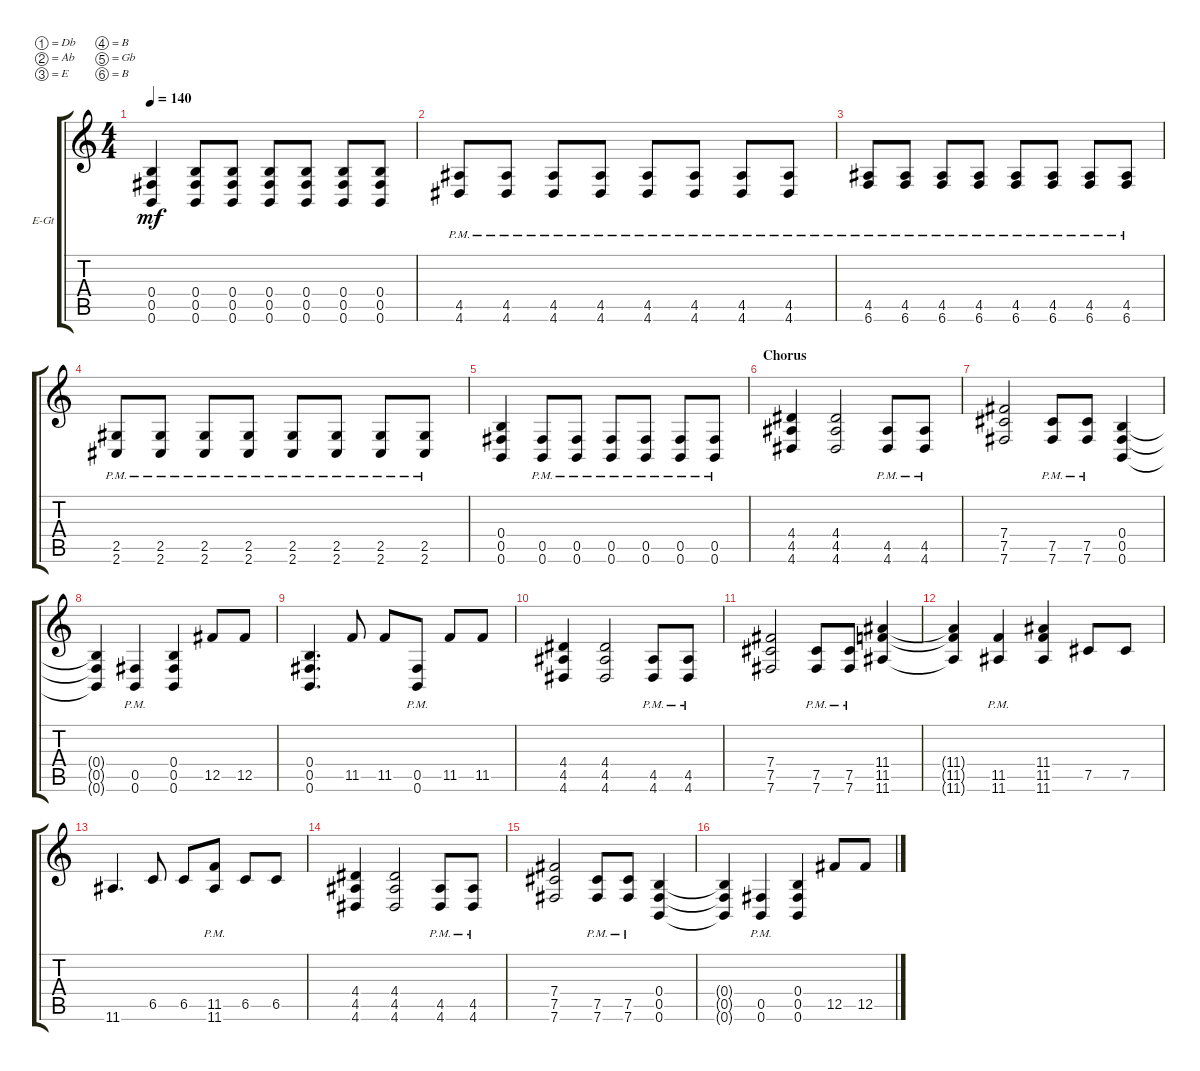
\bracketExtendMode groupsimilarinstruments
\firstSystemTrackNameOrientation horizontal
\otherSystemsTrackNameOrientation horizontal
\track ("Rhythm" "E-Gt") {instrument distortionguitar}
\staff {score tabs}
\tuning (Db4 Ab3 E3 B2 Gb2 B1)
\ts (4 4)
\tempo 140
\clef g2
\ks c
(0.6 0.5 0.4).4{dy mf} (0.6 0.5 0.4).8 (0.6 0.5 0.4).8 (0.6 0.5 0.4).8 (0.6 0.5 0.4).8 (0.6 0.5 0.4).8 (0.6 0.5 0.4).8 |
(4.6{pm} 4.5{pm}).8 (4.6{pm} 4.5{pm}).8 (4.6{pm} 4.5{pm}).8 (4.6{pm} 4.5{pm}).8 (4.6{pm} 4.5{pm}).8 (4.6{pm} 4.5{pm}).8 (4.6{pm} 4.5{pm}).8 (4.6{pm} 4.5{pm}).8 |
(4.5{pm} 6.6{pm}).8 (4.5{pm} 6.6{pm}).8 (4.5{pm} 6.6{pm}).8 (4.5{pm} 6.6{pm}).8 (4.5{pm} 6.6{pm}).8 (4.5{pm} 6.6{pm}).8 (4.5{pm} 6.6{pm}).8 (4.5{pm} 6.6{pm}).8 |
(2.6{pm} 2.5{pm}).8 (2.6{pm} 2.5{pm}).8 (2.6{pm} 2.5{pm}).8 (2.6{pm} 2.5{pm}).8 (2.6{pm} 2.5{pm}).8 (2.6{pm} 2.5{pm}).8 (2.6{pm} 2.5{pm}).8 (2.6{pm} 2.5{pm}).8 |
(0.6 0.5 0.4).4 (0.6{pm} 0.5{pm}).8 (0.6{pm} 0.5{pm}).8 (0.6{pm} 0.5{pm}).8 (0.6{pm} 0.5{pm}).8 (0.6{pm} 0.5{pm}).8 (0.6{pm} 0.5{pm}).8 |
\section ("" "Chorus")
(4.6 4.5 4.4).4 (4.6 4.5 4.4).2 (4.6{pm} 4.5{pm}).8 (4.6{pm} 4.5{pm}).8 |
(7.6 7.5 7.4).2 (7.6{pm} 7.5{pm}).8 (7.6{pm} 7.5{pm}).8 (0.6 0.5 0.4).4 |
(0.6{t} 0.5{t} 0.4{t}).4 (0.6{pm} 0.5{pm}).4 (0.6 0.5 0.4).4 12.5.8 12.5.8 |
(0.6 0.5 0.4).4{d} 11.5.8 11.5.8 (0.6{pm} 0.5{pm}).8 11.5.8 11.5.8 |
(4.6 4.5 4.4).4 (4.6 4.5 4.4).2 (4.6{pm} 4.5{pm}).8 (4.6{pm} 4.5{pm}).8 |
(7.6 7.5 7.4).2 (7.6{pm} 7.5{pm}).8 (7.6{pm} 7.5{pm}).8 (11.6 11.5 11.4).4 |
(11.6{t} 11.5{t} 11.4{t}).4 (11.6{pm} 11.5{pm}).4 (11.6 11.5 11.4).4 7.5.8 7.5.8 |
11.6.4{d} 6.5.8 6.5.8 (11.6{pm} 11.5{pm}).8 6.5.8 6.5.8 |
(4.6 4.5 4.4).4 (4.6 4.5 4.4).2 (4.6{pm} 4.5{pm}).8 (4.6{pm} 4.5{pm}).8 |
(7.6 7.5 7.4).2 (7.6{pm} 7.5{pm}).8 (7.6{pm} 7.5{pm}).8 (0.6 0.5 0.4).4 |
(0.6{t} 0.5{t} 0.4{t}).4 (0.6{pm} 0.5{pm}).4 (0.6 0.5 0.4).4 12.5.8 12.5.8
